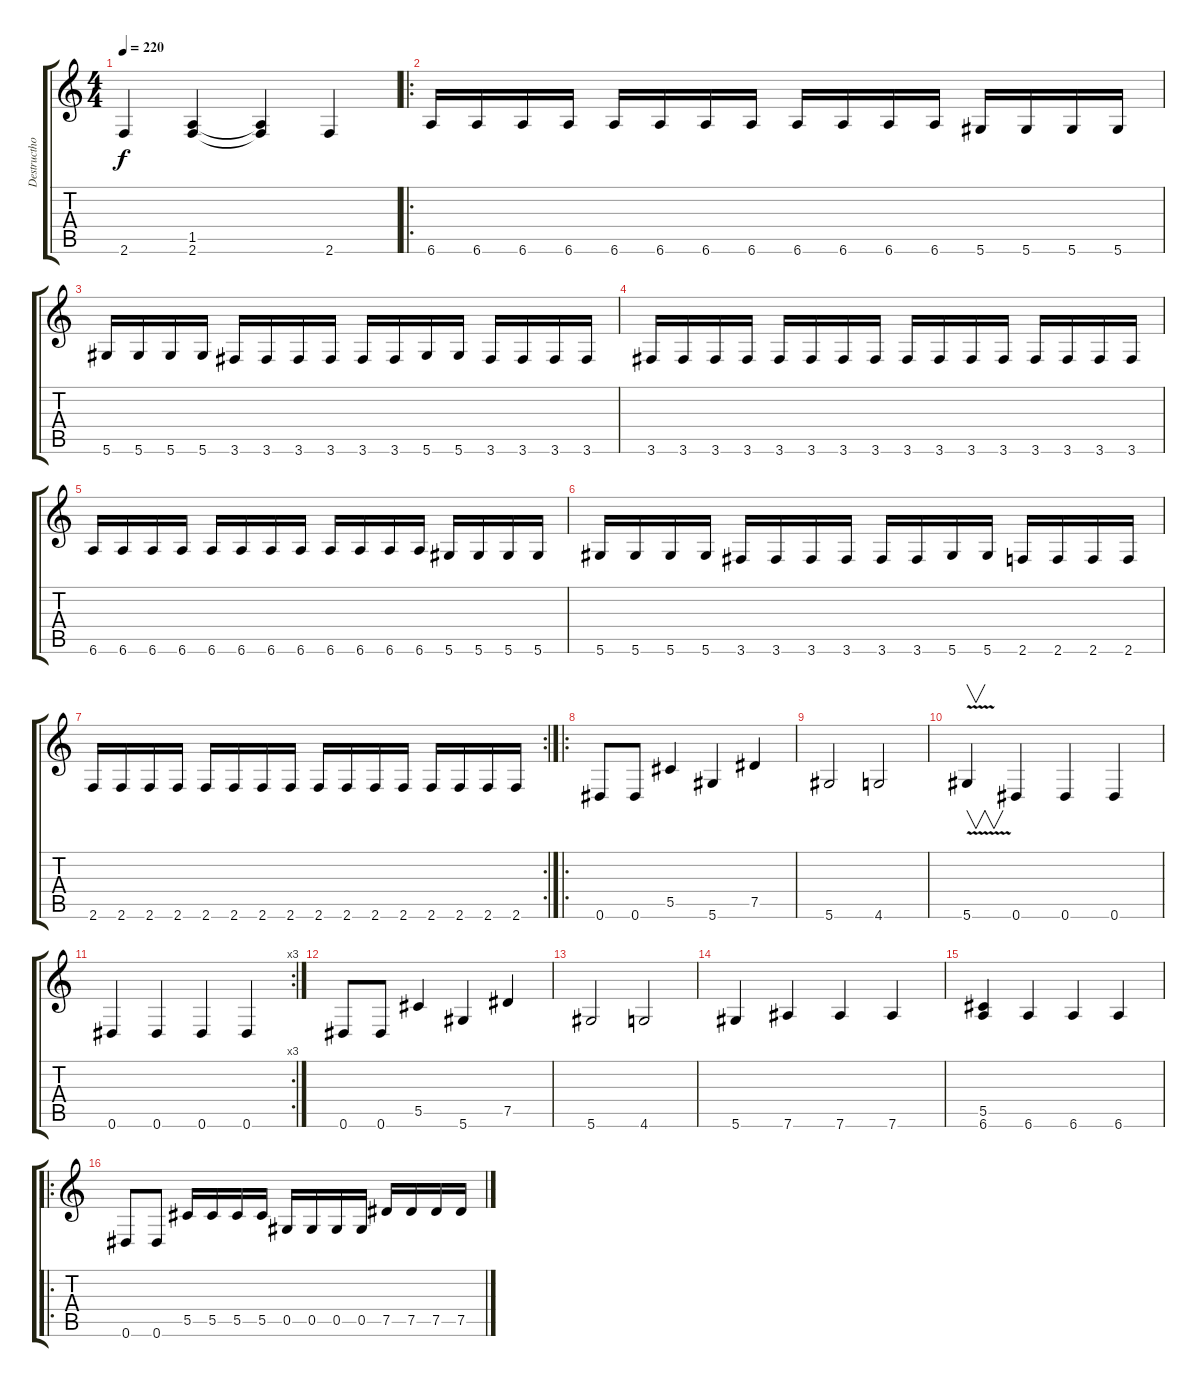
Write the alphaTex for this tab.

\track ("Destructhor " "Destructho") {instrument distortionguitar}
\staff {score tabs}
\tuning (Eb4 Bb3 Gb3 Db3 Ab2 Eb2) {hide}
\ts (4 4)
\tempo 220
\clef g2
\ks c
2.6.4{dy f} (1.5 2.6).4 (1.5{t} 2.6{t}).4 2.6.4 |
\ro
6.6.16 6.6.16 6.6.16 6.6.16 6.6.16 6.6.16 6.6.16 6.6.16 6.6.16 6.6.16 6.6.16 6.6.16 5.6.16 5.6.16 5.6.16 5.6.16 |
5.6.16 5.6.16 5.6.16 5.6.16 3.6.16 3.6.16 3.6.16 3.6.16 3.6.16 3.6.16 5.6.16 5.6.16 3.6.16 3.6.16 3.6.16 3.6.16 |
3.6.16 3.6.16 3.6.16 3.6.16 3.6.16 3.6.16 3.6.16 3.6.16 3.6.16 3.6.16 3.6.16 3.6.16 3.6.16 3.6.16 3.6.16 3.6.16 |
6.6.16 6.6.16 6.6.16 6.6.16 6.6.16 6.6.16 6.6.16 6.6.16 6.6.16 6.6.16 6.6.16 6.6.16 5.6.16 5.6.16 5.6.16 5.6.16 |
5.6.16 5.6.16 5.6.16 5.6.16 3.6.16 3.6.16 3.6.16 3.6.16 3.6.16 3.6.16 5.6.16 5.6.16 2.6.16 2.6.16 2.6.16 2.6.16 |
\rc 2
2.6.16 2.6.16 2.6.16 2.6.16 2.6.16 2.6.16 2.6.16 2.6.16 2.6.16 2.6.16 2.6.16 2.6.16 2.6.16 2.6.16 2.6.16 2.6.16 |
\ro
0.6.8 0.6.8 5.5.4 5.6.4 7.5.4 |
5.6.2 4.6.2 |
5.6{v}.4{v} 0.6.4 0.6.4 0.6.4 |
\rc 3
0.6.4 0.6.4 0.6.4 0.6.4 |
0.6.8 0.6.8 5.5.4 5.6.4 7.5.4 |
5.6.2 4.6.2 |
5.6.4 7.6.4 7.6.4 7.6.4 |
(5.5 6.6).4 6.6.4 6.6.4 6.6.4 |
\ro
0.6.8 0.6.8 5.5.16 5.5.16 5.5.16 5.5.16 0.5.16 0.5.16 0.5.16 0.5.16 7.5.16 7.5.16 7.5.16 7.5.16
